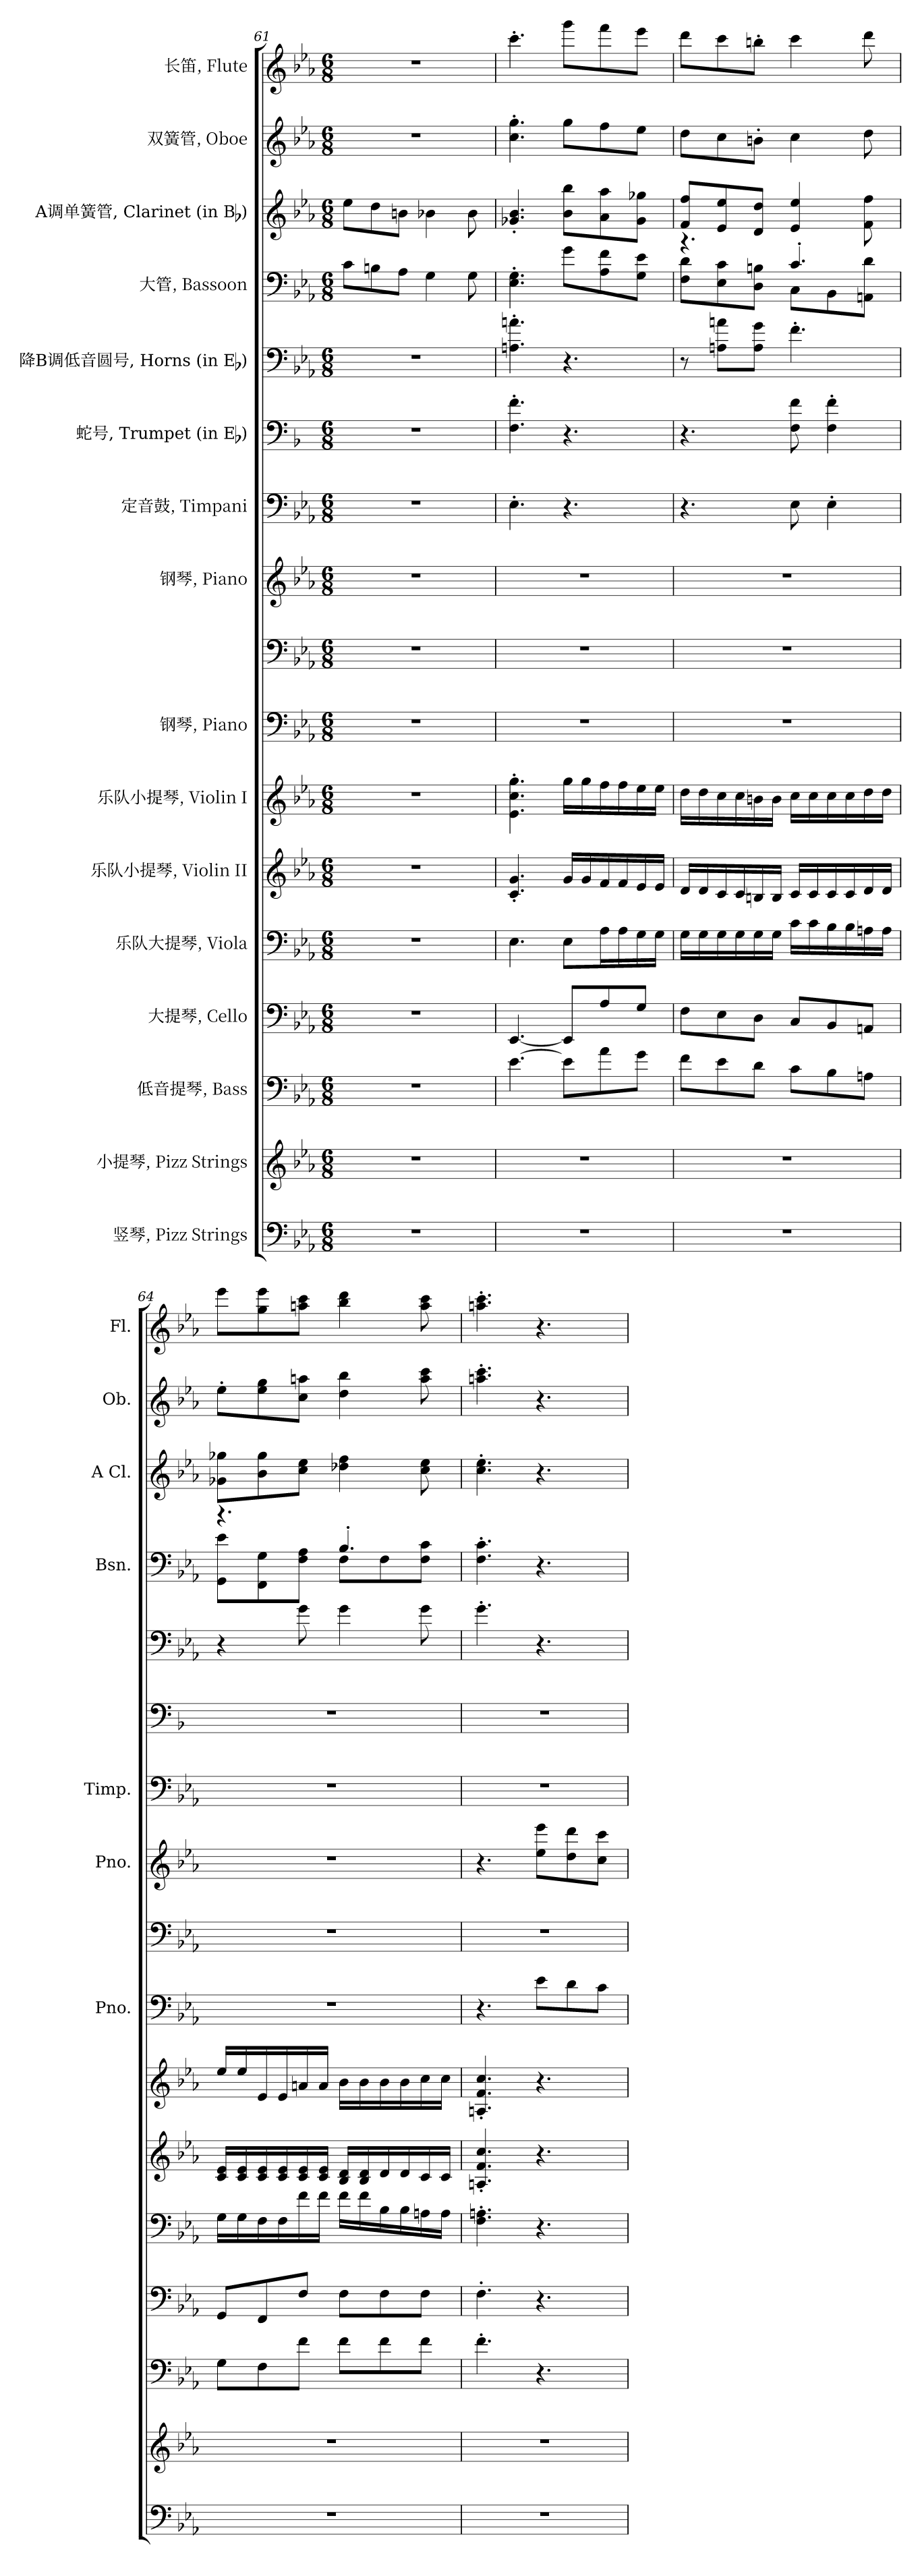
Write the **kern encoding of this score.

**kern	**kern	**kern	**kern	**kern	**kern	**kern	**kern	**kern	**kern	**kern	**kern	**kern	**kern	**kern	**kern	**kern
*part16	*part15	*part14	*part13	*part12	*part11	*part10	*part9	*part9	*part8	*part7	*part6	*part5	*part4	*part3	*part2	*part1
*staff17	*staff16	*staff15	*staff14	*staff13	*staff12	*staff11	*staff10	*staff9	*staff8	*staff7	*staff6	*staff5	*staff4	*staff3	*staff2	*staff1
*I"竖琴, Pizz Strings	*I"小提琴, Pizz Strings	*I"低音提琴, Bass	*I"大提琴, Cello	*I"乐队大提琴, Viola	*I"乐队小提琴, Violin II	*I"乐队小提琴, Violin I	*I"钢琴, Piano	*	*I"钢琴, Piano	*I"定音鼓, Timpani	*I"蛇号, Trumpet (in Eb)	*I"降B调低音圆号, Horns (in Eb)	*I"大管, Bassoon	*I"A调单簧管, Clarinet (in Bb)	*I"双簧管, Oboe	*I"长笛, Flute
*	*	*	*	*	*	*	*I'Pno.	*	*I'Pno.	*I'Timp.	*	*	*I'Bsn.	*I'A Cl.	*I'Ob.	*I'Fl.
*clefF4	*clefG2	*clefF4	*clefF4	*clefF4	*clefG2	*clefG2	*clefF4	*clefF4	*clefG2	*clefF4	*clefF4	*clefF4	*clefF4	*clefG2	*clefG2	*clefG2
*	*	*ITrd7c12	*	*	*	*	*	*	*	*	*ITrd1c2	*ITrd1c2	*	*ITrd2c3	*	*
*k[b-e-a-]	*k[b-e-a-]	*k[b-e-a-]	*k[b-e-a-]	*k[b-e-a-]	*k[b-e-a-]	*k[b-e-a-]	*k[b-e-a-]	*k[b-e-a-]	*k[b-e-a-]	*k[b-e-a-]	*k[b-e-a-]	*k[b-e-a-d-g-]	*k[b-e-a-]	*k[]	*k[b-e-a-]	*k[b-e-a-]
*M6/8	*M6/8	*M6/8	*M6/8	*M6/8	*M6/8	*M6/8	*M6/8	*M6/8	*M6/8	*M6/8	*M6/8	*M6/8	*M6/8	*M6/8	*M6/8	*M6/8
=61	=61	=61	=61	=61	=61	=61	=61	=61	=61	=61	=61	=61	=61	=61	=61	=61
2.r	2.r	2.r	2.r	2.r	2.r	2.r	2.r	2.r	2.r	2.r	2.r	2.r	8c\L	8cc\L	2.r	2.r
.	.	.	.	.	.	.	.	.	.	.	.	.	8Bn\	8b\	.	.
.	.	.	.	.	.	.	.	.	.	.	.	.	8A-\J	8g#X\J	.	.
.	.	.	.	.	.	.	.	.	.	.	.	.	4G\	4gn\	.	.
.	.	.	.	.	.	.	.	.	.	.	.	.	8G\	8g\	.	.
=62	=62	=62	=62	=62	=62	=62	=62	=62	=62	=62	=62	=62	=62	=62	=62	=62
2.r	2.r	[4.E-\	[4.EE-/	4.E-\	4.c/' 4.g/'	4.e-\' 4.cc\' 4.gg\'	2.r	2.r	2.r	4.E-'\	4.E-\' 4.e-\'	4.Gn\' 4.gn\'	4.E-\' 4.G\'	4.e-X/' 4.g/'	4.cc\' 4.gg\'	4.ccc'\
.	.	8E-\L]	8EE-/L]	8E-\L	16g/LL	16gg\LL	.	.	.	4.r	4.r	4.r	8g\L	8g\ 8gg\L	8gg\L	8ggg\L
.	.	.	.	.	16g/	16gg\	.	.	.	.	.	.	.	.	.	.
.	.	8A-\	8A-/	16A-\L	16f/	16ff\	.	.	.	.	.	.	8A-\ 8f\	8f\ 8ff\	8ff\	8fff\
.	.	.	.	16A-\	16f/	16ff\	.	.	.	.	.	.	.	.	.	.
.	.	8G\J	8G/J	16G\	16e-/	16ee-\	.	.	.	.	.	.	8G\ 8e-\J	8e-\ 8ee-X\J	8ee-\J	8eee-\J
.	.	.	.	16G\JJ	16e-/JJ	16ee-\JJ	.	.	.	.	.	.	.	.	.	.
!!LO:PB:g=z
=63	=63	=63	=63	=63	=63	=63	=63	=63	=63	=63	=63	=63	=63	=63	=63	=63
*	*	*	*	*	*	*	*	*	*	*	*	*	*^	*	*	*
2.r	2.r	8F\L	8F\L	16G\LL	16d/LL	16dd\LL	2.r	2.r	2.r	4.r	4.r	8r	4.r	8F\ 8d\L	8d/ 8dd/L	8dd\L	8ddd\L
.	.	.	.	16G\	16d/	16dd\	.	.	.	.	.	.	.	.	.	.	.
.	.	8E-\	8E-\	16G\	16c/	16cc\	.	.	.	.	.	8Gn\ 8gn\L	.	8E-\ 8c\	8c/ 8cc/	8cc\	8ccc\
.	.	.	.	16G\	16c/	16cc\	.	.	.	.	.	.	.	.	.	.	.
.	.	8D\J	8D\J	16G\	16Bn/	16bn\	.	.	.	.	.	8G\ 8f\J	.	8D\ 8Bn\J	8B/ 8b/J	8bn'\J	8bbn'\J
.	.	.	.	16G\JJ	16B/JJ	16b\JJ	.	.	.	.	.	.	.	.	.	.	.
.	.	8C\L	8C/L	16c\LL	16c/LL	16cc\LL	.	.	.	8E-\	8E-\ 8e-\	4.e-'\	4.c'/	8C\L	4c/ 4cc/	4cc\	4ccc\
.	.	.	.	16c\	16c/	16cc\	.	.	.	.	.	.	.	.	.	.	.
.	.	8BB-\	8BB-/	16B-\	16c/	16cc\	.	.	.	4E-'\	4E-\' 4e-\'	.	.	8BB-\	.	.	.
.	.	.	.	16B-\	16c/	16cc\	.	.	.	.	.	.	.	.	.	.	.
.	.	8AAn\J	8AAn/J	16An\	16d/	16dd\	.	.	.	.	.	.	.	8AAn\ 8d\J	8d\ 8dd\	8dd\	8ddd\
.	.	.	.	16A\JJ	16d/JJ	16dd\JJ	.	.	.	.	.	.	.	.	.	.	.
=64	=64	=64	=64	=64	=64	=64	=64	=64	=64	=64	=64	=64	=64	=64	=64	=64	=64
2.r	2.r	8GG\L	8GG/L	16G\LL	16c/ 16e-/LL	16ee-/LL	2.r	2.r	2.r	2.r	2.r	4r	4.r	8GG\ 8e-\L	8e-X\ 8ee-X\L	8ee-'\L	8eee-\L
.	.	.	.	16G\	16c/ 16e-/	16ee-/	.	.	.	.	.	.	.	.	.	.	.
.	.	8FF\	8FF/	16F\	16c/ 16e-/	16e-/	.	.	.	.	.	.	.	8FF\ 8G\	8g\ 8ee-\	8ee-\ 8gg\	8gg\ 8eee-\
.	.	.	.	16F\	16c/ 16e-/	16e-/	.	.	.	.	.	.	.	.	.	.	.
.	.	8F\J	8F/J	16f\	16c/ 16e-/	16an/	.	.	.	.	.	8f\	.	8F\ 8A-\J	8a\ 8cc\J	8cc\ 8aan\J	8aan\ 8ccc\J
.	.	.	.	16f\JJ	16c/ 16e-/JJ	16a/JJ	.	.	.	.	.	.	.	.	.	.	.
.	.	8F\L	8F\L	16f\LL	16B-/ 16d/LL	16b-\LL	.	.	.	.	.	4f\	4.B-'/	8F\L	4b-X\ 4dd\	4dd\ 4bb-\	4bb-\ 4ddd\
.	.	.	.	16f\	16B-/ 16d/	16b-\	.	.	.	.	.	.	.	.	.	.	.
.	.	8F\	8F\	16B-\	16d/	16b-\	.	.	.	.	.	.	.	8F\	.	.	.
.	.	.	.	16B-\	16d/	16b-\	.	.	.	.	.	.	.	.	.	.	.
.	.	8F\J	8F\J	16An\	16c/	16cc\	.	.	.	.	.	8f\	.	8F\ 8c\J	8a\ 8cc\	8aa\ 8ccc\	8aa\ 8ccc\
.	.	.	.	16A\JJ	16c/JJ	16cc\JJ	.	.	.	.	.	.	.	.	.	.	.
*	*	*	*	*	*	*	*	*	*	*	*	*	*v	*v	*	*	*
=65	=65	=65	=65	=65	=65	=65	=65	=65	=65	=65	=65	=65	=65	=65	=65	=65
2.r	2.r	4.F'\	4.F'\	4.F\' 4.An\'	4.An/' 4.f/' 4.cc/'	4.An/' 4.f/' 4.cc/'	4.r	2.r	4.r	2.r	2.r	4.f'\	4.F\' 4.c\'	4.a\' 4.cc\'	4.aan\' 4.ccc\'	4.aan\' 4.ccc\'
.	.	4.r	4.r	4.r	4.r	4.r	8e-\L	.	8ee-\ 8eee-\L	.	.	4.r	4.r	4.r	4.r	4.r
.	.	.	.	.	.	.	8d\	.	8dd\ 8ddd\	.	.	.	.	.	.	.
.	.	.	.	.	.	.	8c\J	.	8cc\ 8ccc\J	.	.	.	.	.	.	.
=	=	=	=	=	=	=	=	=	=	=	=	=	=	=	=	=
*-	*-	*-	*-	*-	*-	*-	*-	*-	*-	*-	*-	*-	*-	*-	*-	*-
